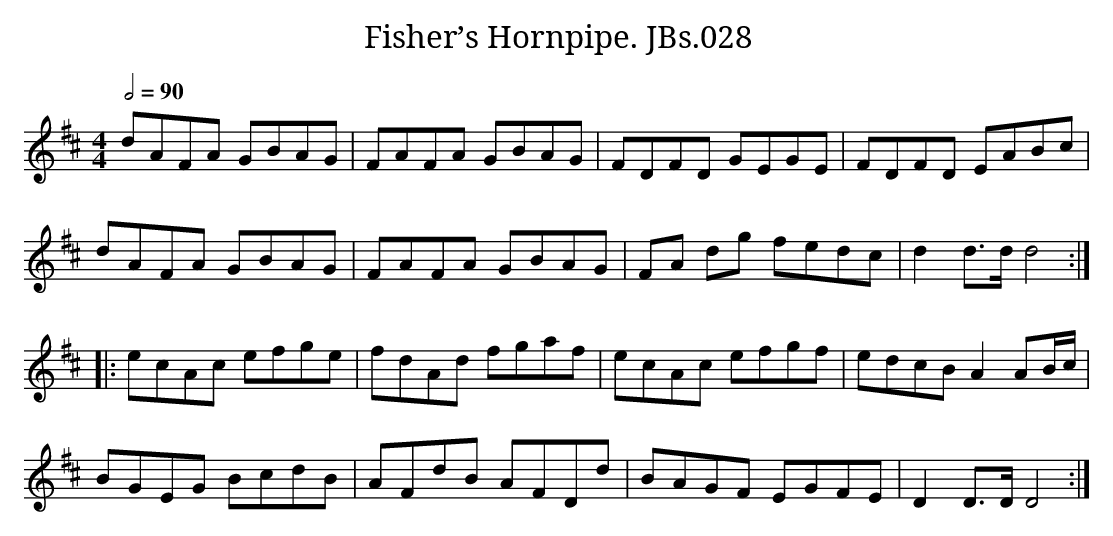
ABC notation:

X:1
T:Fisher’s Hornpipe. JBs.028
M:4/4
L:1/8
Q:1/2=90
K:D
dAFA GBAG|FAFA GBAG|FDFD GEGE|FDFD EABc|
dAFA GBAG|FAFA GBAG|FA dg fedc|d2d>d d4:|
|:ecAc efge|fdAd fgaf|ecAc efgf|edcB A2AB/c/|
BGEG BcdB|AFdB AFDd|BAGF EGFE|D2D>DD4:|
